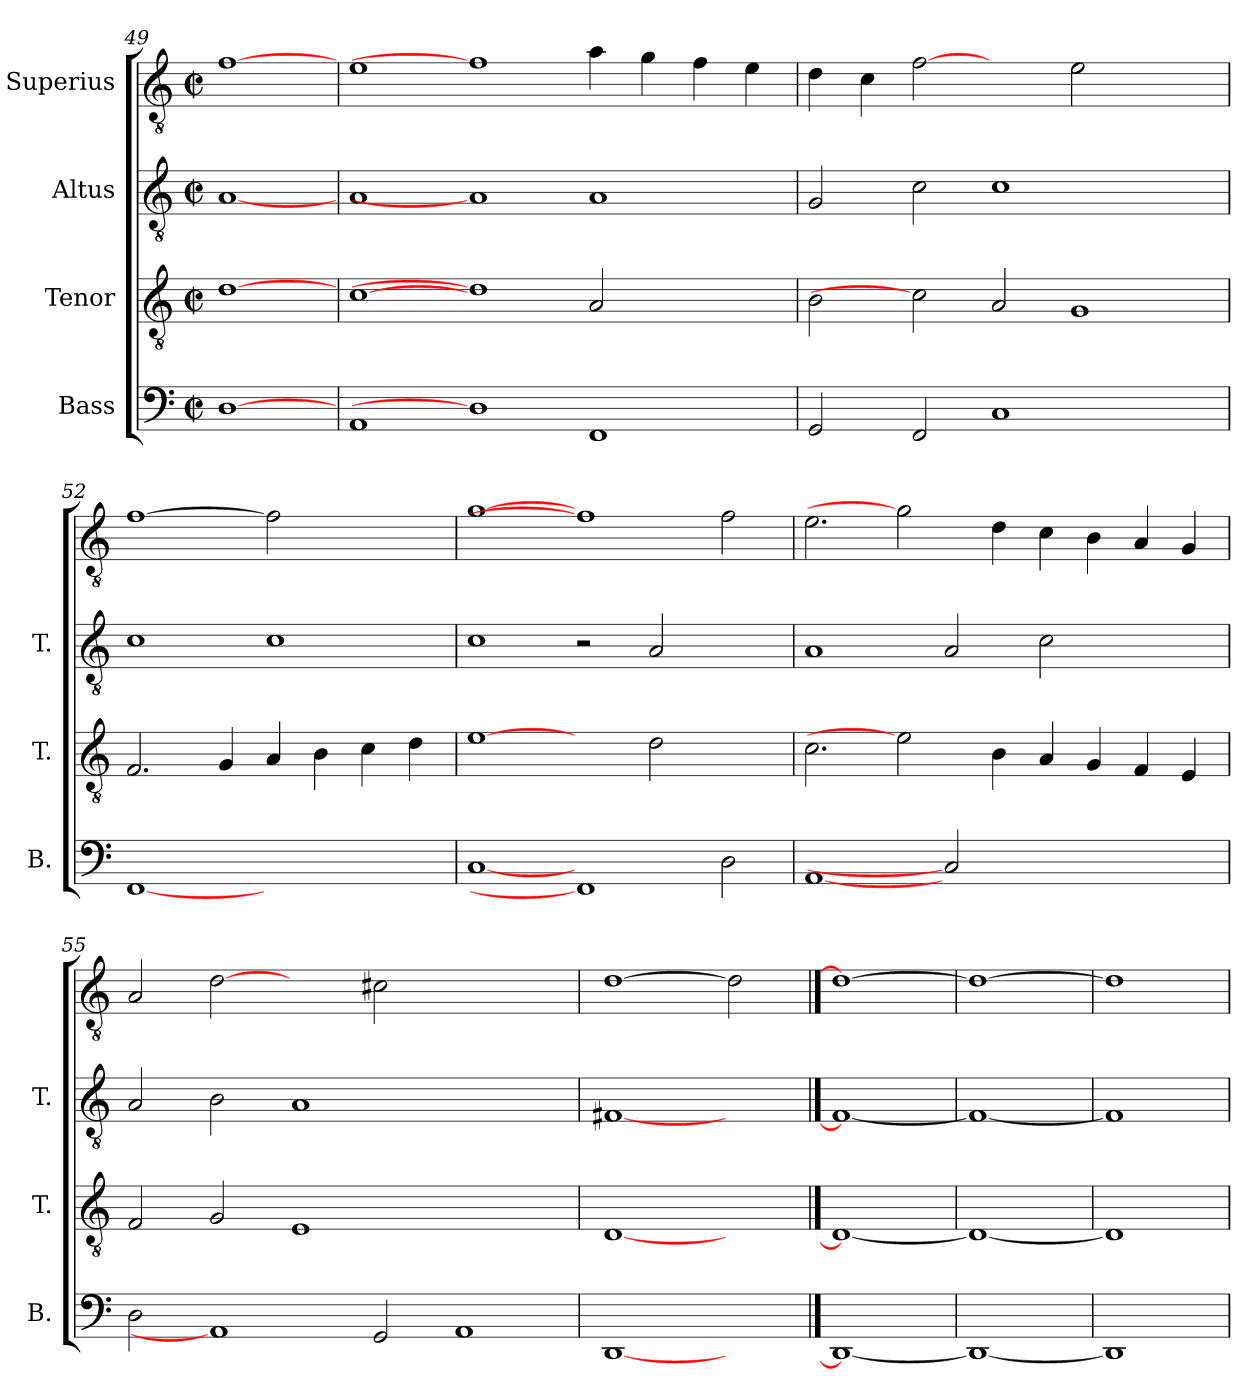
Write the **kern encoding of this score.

**kern	**kern	**kern	**kern
*part4	*part3	*part2	*part1
*staff4	*staff3	*staff2	*staff1
*I"Bass	*I"Tenor	*I"Altus	*I"Superius
*I'B.	*I'T.	*I'T.	*
*clefF4	*clefGv2	*clefGv2	*clefGv2
*	*ITrd7c12	*ITrd7c12	*ITrd7c12
*k[]	*k[]	*k[]	*k[]
*C:	*C:	*C:	*C:
*M2/2	*M2/2	*M2/2	*M2/2
*met(c|)	*met(c|)	*met(c|)	*met(c|)
=49	=49	=49	=49
[1Di	[1Di	[1AAi	[1Fi
=50	=50	=50	=50
1AAi	[1Ci	1AAi	1Ei
1Di]	1Di]	1AAi]	1Fi]
1FFi	2AAi/	1AAi	4Ai\
.	.	.	4Gi\
.	2ryy	.	4Fi\
.	.	.	4Ei\
=51	=51	=51	=51
2GGi/	2BBi\	2GGi/	4Di\
.	.	.	4Ci\
2FFi/	2Ci]	2Ci\	[2Fi
1Ci	2AAi/	1Ci	2ryy
.	1GGi	.	2Ei\
2ryy	.	2ryy	2ryy
!!LO:PB:g=z
=52	=52	=52	=52
[1FFi	2.FFi/	1Ci	[1Fi
.	4GGi/	.	.
1ryy	4AAi/	1Ci	2Fi]
.	4BBi\	.	.
.	4Ci\	.	2ryy
.	4Di\	.	.
=53	=53	=53	=53
[1Ci	[1Ei	1Ci	[1Gi
1FFi]	2ryy	2r	1Fi]
.	2Di\	2AAi/	.
2Di\	2ryy	2ryy	2Fi\
=54	=54	=54	=54
[1AAi	2.Ci\	1AAi	2.Ei\
.	2Ei]	.	2Gi]
2Ci]	.	2AAi/	.
.	4BBi\	.	4Di\
1ryy	4AAi/	2Ci\	4Ci\
.	4GGi/	.	4BBi\
.	4FFi/	2ryy	4AAi/
.	4EEi/	.	4GGi/
=55	=55	=55	=55
2Di\	2FFi/	2AAi/	2AAi/
1AAi]	2GGi/	2BBi\	[2Di
.	1EEi	1AAi	2ryy
2GGi/	.	.	2C#Xi\
1AAi	1ryy	1ryy	1ryy
=56	=56	=56	=56
[1DDi	[1DDi	[1FF#Xi	[1Di
2ryy	2ryy	2ryy	2Di]
==57	==57	==57	==57
1DDi_	1DDi_	1FF#i_	1Di_
=58	=58	=58	=58
1DDi_	1DDi_	1FF#i_	1Di_
=59	=59	=59	=59
1DDi]	1DDi]	1FF#i]	1Di]
=	=	=	=
*-	*-	*-	*-
